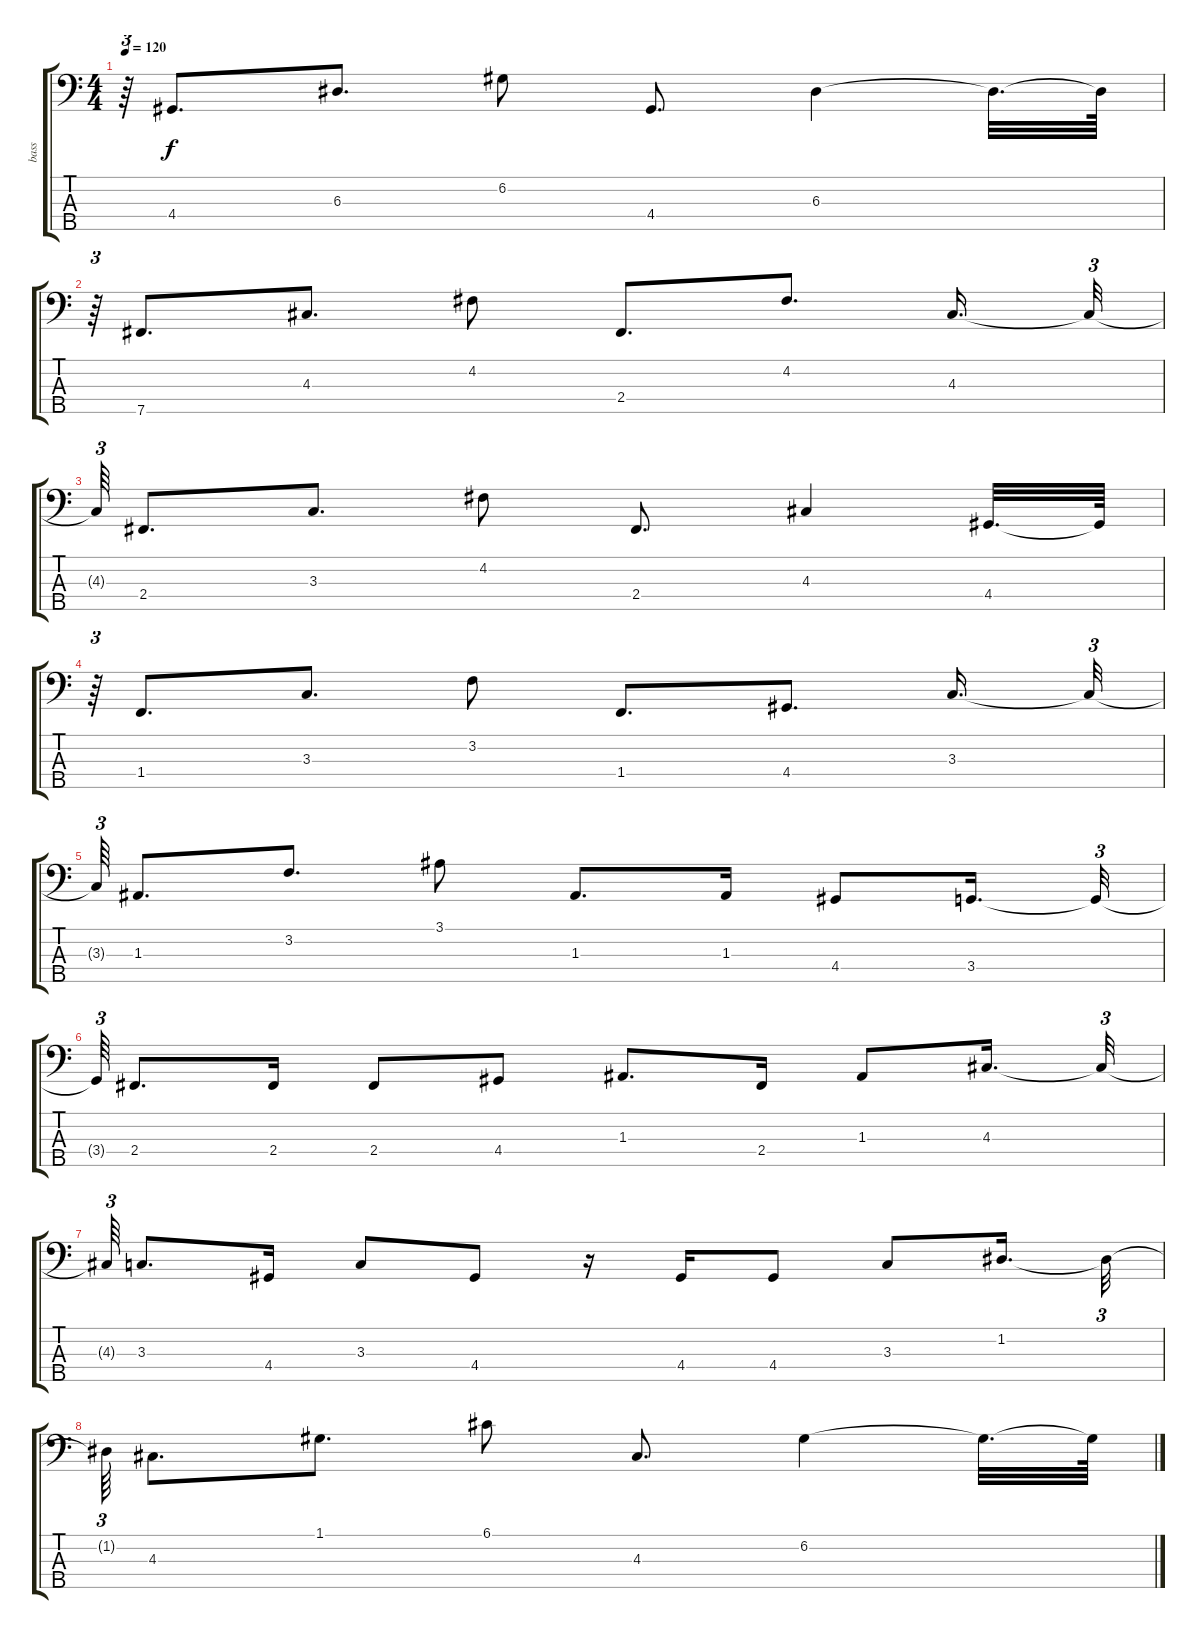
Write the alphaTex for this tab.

\track ("bass" "bass") {instrument fretlessbass}
\staff {score tabs}
\tuning (G2 D2 A1 E1 B0) {hide}
\ts (4 4)
\tempo 120
\clef f4
\ks c
r.64{tu (3 2) dy f} 4.4.8{d} 6.3.8{d} 6.2.8 4.4.8{d} 6.3.4 6.3{t}.32{d} 6.3{t}.64 |
r.64{tu (3 2)} 7.5.8{d} 4.3.8{d} 4.2.8 2.4.8{d} 4.2.8{d} 4.3.16{d} 4.3{t}.32{tu (3 2)} |
4.3{t}.64{tu (3 2)} 2.4.8{d} 3.3.8{d} 4.2.8 2.4.8{d} 4.3.4 4.4.32{d} 4.4{t}.64 |
r.64{tu (3 2)} 1.4.8{d} 3.3.8{d} 3.2.8 1.4.8{d} 4.4.8{d} 3.3.16{d} 3.3{t}.32{tu (3 2)} |
3.3{t}.64{tu (3 2)} 1.3.8{d} 3.2.8{d} 3.1.8 1.3.8{d} 1.3.16 4.4.8 3.4.16{d} 3.4{t}.32{tu (3 2)} |
3.4{t}.64{tu (3 2)} 2.4.8{d} 2.4.16 2.4.8 4.4.8 1.3.8{d} 2.4.16 1.3.8 4.3.16{d} 4.3{t}.32{tu (3 2)} |
4.3{t}.64{tu (3 2)} 3.3.8{d} 4.4.16 3.3.8 4.4.8 r.16 4.4.16 4.4.8 3.3.8 1.2.16{d} 1.2{t}.32{tu (3 2)} |
1.2{t}.64{tu (3 2)} 4.3.8{d} 1.1.8{d} 6.1.8 4.3.8{d} 6.2.4 6.2{t}.32{d} 6.2{t}.64
